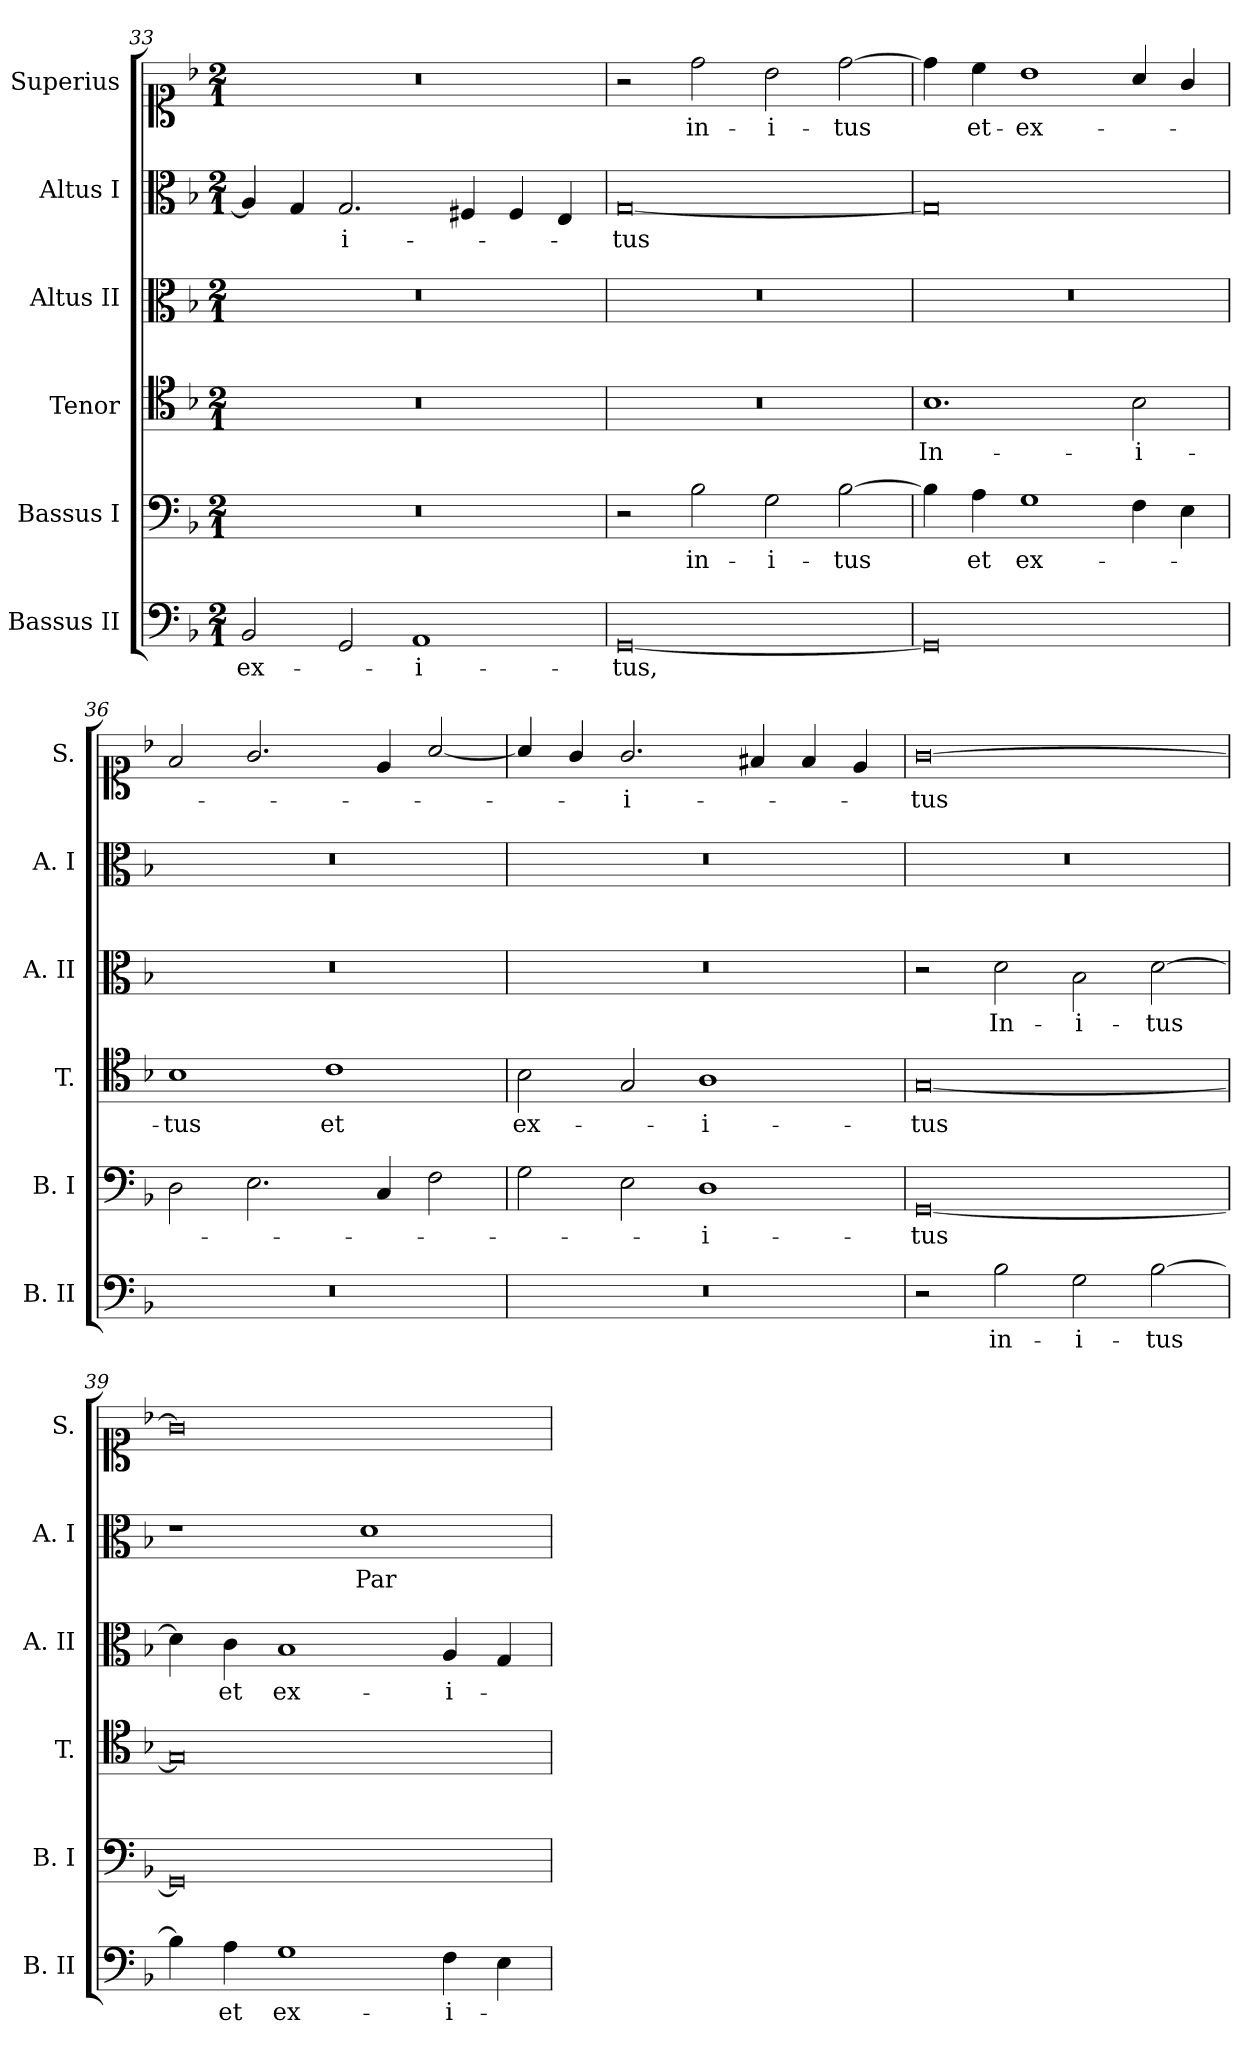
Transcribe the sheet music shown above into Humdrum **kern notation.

**kern	**text	**kern	**text	**kern	**text	**kern	**text	**kern	**text	**kern	**text
*part6	*part6	*part5	*part5	*part4	*part4	*part3	*part3	*part2	*part2	*part1	*part1
*staff6	*staff6	*staff5	*staff5	*staff4	*staff4	*staff3	*staff3	*staff2	*staff2	*staff1	*staff1
*I"Bassus II	*	*I"Bassus I	*	*I"Tenor	*	*I"Altus II	*	*I"Altus I	*	*I"Superius	*
*I'B. II	*	*I'B.  I	*	*I'T.	*	*I'A. II	*	*I'A. I	*	*I'S.	*
*clefF4	*	*clefF4	*	*clefC4	*	*clefC3	*	*clefC3	*	*clefC1	*
*k[b-]	*	*k[b-]	*	*k[b-]	*	*k[b-]	*	*k[b-]	*	*k[b-]	*
*F:	*	*F:	*	*F:	*	*F:	*	*F:	*	*F:	*
*M2/1	*	*M2/1	*	*M2/1	*	*M2/1	*	*M2/1	*	*M2/1	*
=33	=33	=33	=33	=33	=33	=33	=33	=33	=33	=33	=33
!	!LO:LY:b	!	!	!	!	!	!	!	!	!	!
2BB-/	ex-	0r	.	0r	.	0r	.	4A/]	.	0r	.
.	.	.	.	.	.	.	.	4G/	.	.	.
!	!	!	!	!	!	!	!	!	!LO:LY:b	!	!
2GG/	.	.	.	.	.	.	.	2.G/	-i-	.	.
!	!LO:LY:b	!	!	!	!	!	!	!	!	!	!
1AA	-i-	.	.	.	.	.	.	.	.	.	.
.	.	.	.	.	.	.	.	4F#i/	.	.	.
.	.	.	.	.	.	.	.	4F#i/	.	.	.
.	.	.	.	.	.	.	.	4E/	.	.	.
=34	=34	=34	=34	=34	=34	=34	=34	=34	=34	=34	=34
!	!LO:LY:b	!	!	!	!	!	!	!	!LO:LY:b	!	!
[0GG	-tus,	2r	.	0r	.	0r	.	[0G	-tus	2r	.
!	!	!	!LO:LY:b	!	!	!	!	!	!	!	!LO:LY:b
.	.	2B-\	in-	.	.	.	.	.	.	2dd\	in-
!	!	!	!LO:LY:b	!	!	!	!	!	!	!	!LO:LY:b
.	.	2G\	-i-	.	.	.	.	.	.	2b-\	-i-
!	!	!	!LO:LY:b	!	!	!	!	!	!	!	!LO:LY:b
.	.	[2B-\	-tus	.	.	.	.	.	.	[2dd\	-tus
=35	=35	=35	=35	=35	=35	=35	=35	=35	=35	=35	=35
!	!	!	!	!	!LO:LY:b	!	!	!	!	!	!
0GG]	.	4B-\]	.	1.B-	In-	0r	.	0G]	.	4dd\]	.
!	!	!	!LO:LY:b	!	!	!	!	!	!	!	!LO:LY:b
.	.	4A\	et	.	.	.	.	.	.	4cc\	et-
!	!	!	!LO:LY:b	!	!	!	!	!	!	!	!LO:LY:b
.	.	1G	ex-	.	.	.	.	.	.	1b-	-ex-
!	!	!	!	!	!LO:LY:b	!	!	!	!	!	!
.	.	4F\	.	2B-\	-i-	.	.	.	.	4a/	.
.	.	4E\	.	.	.	.	.	.	.	4g/	.
=36	=36	=36	=36	=36	=36	=36	=36	=36	=36	=36	=36
!	!	!	!	!	!LO:LY:b	!	!	!	!	!	!
0r	.	2D\	.	1B-	-tus	0r	.	0r	.	2f/	.
.	.	2.E\	.	.	.	.	.	.	.	2.g/	.
!	!	!	!	!	!LO:LY:b	!	!	!	!	!	!
.	.	.	.	1c	et	.	.	.	.	.	.
.	.	4C/	.	.	.	.	.	.	.	4e/	.
.	.	2F\	.	.	.	.	.	.	.	[2a/	.
=37	=37	=37	=37	=37	=37	=37	=37	=37	=37	=37	=37
!	!	!	!	!	!LO:LY:b	!	!	!	!	!	!
0r	.	2G\	.	2B-\	ex-	0r	.	0r	.	4a/]	.
.	.	.	.	.	.	.	.	.	.	4g/	.
!	!	!	!	!	!	!	!	!	!	!	!LO:LY:b
.	.	2E\	.	2G/	.	.	.	.	.	2.g/	-i-
!	!	!	!LO:LY:b	!	!LO:LY:b	!	!	!	!	!	!
.	.	1D	-i-	1A	-i-	.	.	.	.	.	.
.	.	.	.	.	.	.	.	.	.	4f#i/	.
.	.	.	.	.	.	.	.	.	.	4f#i/	.
.	.	.	.	.	.	.	.	.	.	4e/	.
=38	=38	=38	=38	=38	=38	=38	=38	=38	=38	=38	=38
!	!	!	!LO:LY:b	!	!LO:LY:b	!	!	!	!	!	!LO:LY:b
2r	.	[0GG	-tus	[0G	-tus	2r	.	0r	.	[0g	-tus
!	!LO:LY:b	!	!	!	!	!	!LO:LY:b	!	!	!	!
2B-\	in-	.	.	.	.	2d\	In-	.	.	.	.
!	!LO:LY:b	!	!	!	!	!	!LO:LY:b	!	!	!	!
2G\	-i-	.	.	.	.	2B-\	-i-	.	.	.	.
!	!LO:LY:b	!	!	!	!	!	!LO:LY:b	!	!	!	!
[2B-\	-tus	.	.	.	.	[2d\	-tus	.	.	.	.
!!LO:PB:g=z
=39	=39	=39	=39	=39	=39	=39	=39	=39	=39	=39	=39
4B-\]	.	0GG]	.	0G]	.	4d\]	.	1r	.	0g]	.
!	!LO:LY:b	!	!	!	!	!	!LO:LY:b	!	!	!	!
4A\	et	.	.	.	.	4c\	et	.	.	.	.
!	!LO:LY:b	!	!	!	!	!	!LO:LY:b	!	!	!	!
1G	ex-	.	.	.	.	1B-	ex-	.	.	.	.
!	!	!	!	!	!	!	!	!	!LO:LY:b	!	!
.	.	.	.	.	.	.	.	1d	Par-	.	.
!	!LO:LY:b	!	!	!	!	!	!LO:LY:b	!	!	!	!
4F\	-i-	.	.	.	.	4A/	-i-	.	.	.	.
4E\	.	.	.	.	.	4G/	.	.	.	.	.
=	=	=	=	=	=	=	=	=	=	=	=
*-	*-	*-	*-	*-	*-	*-	*-	*-	*-	*-	*-
